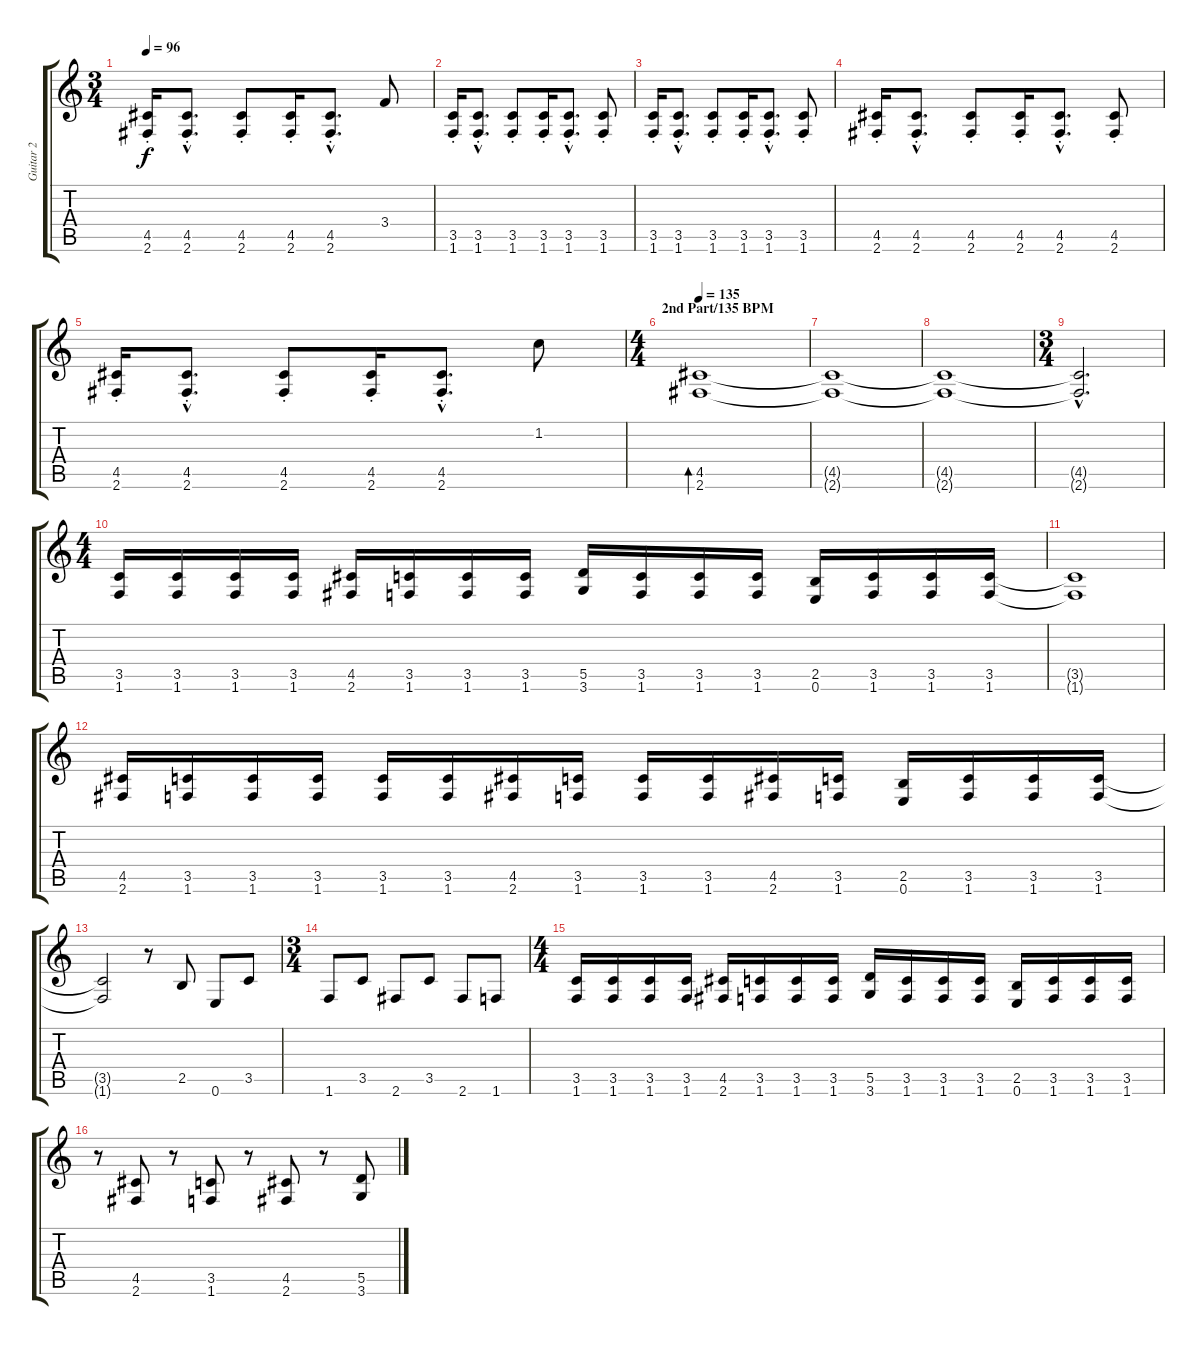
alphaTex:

\track ("Guitar 2" "Guitar 2") {instrument electricguitarmuted}
\staff {score tabs}
\tuning (E4 B3 G3 D3 A2 E2) {hide}
\ts (3 4)
\tempo 96
\clef g2
\ks c
(4.5{st} 2.6{st}).16{dy f} (4.5{hac st} 2.6{hac st}).8{d} (4.5{st} 2.6{st}).8 (4.5{st} 2.6{st}).16 (4.5{hac st} 2.6{hac st}).8{d} 3.4.8 |
(3.5{st} 1.6{st}).16 (3.5{hac st} 1.6{hac st}).8{d} (3.5{st} 1.6{st}).8 (3.5{st} 1.6{st}).16 (3.5{hac st} 1.6{hac st}).8{d} (3.5{st} 1.6{st}).8 |
(3.5{st} 1.6{st}).16 (3.5{hac st} 1.6{hac st}).8{d} (3.5{st} 1.6{st}).8 (3.5{st} 1.6{st}).16 (3.5{hac st} 1.6{hac st}).8{d} (3.5{st} 1.6{st}).8 |
(4.5{st} 2.6{st}).16 (4.5{hac st} 2.6{hac st}).8{d} (4.5{st} 2.6{st}).8 (4.5{st} 2.6{st}).16 (4.5{hac st} 2.6{hac st}).8{d} (4.5{st} 2.6{st}).8 |
(4.5{st} 2.6{st}).16 (4.5{hac st} 2.6{hac st}).8{d} (4.5{st} 2.6{st}).8 (4.5{st} 2.6{st}).16 (4.5{hac st} 2.6{hac st}).8{d} 1.2.8 |
\ts (4 4)
\section ("" "2nd Part/135 BPM")
\tempo 135
(4.5 2.6).1{bd 240 volume 0} |
(4.5{t} 2.6{t}).1 |
(4.5{t} 2.6{t}).1 |
\ts (3 4)
(4.5{hac t} 2.6{hac t}).2{d} |
\ts (4 4)
(3.5 1.6).16{volume 13 balance 0 instrument distortionguitar} (3.5 1.6).16 (3.5 1.6).16 (3.5 1.6).16 (4.5 2.6).16 (3.5 1.6).16 (3.5 1.6).16 (3.5 1.6).16 (5.5 3.6).16 (3.5 1.6).16 (3.5 1.6).16 (3.5 1.6).16 (2.5 0.6).16 (3.5 1.6).16 (3.5 1.6).16 (3.5 1.6).16 |
(3.5{t} 1.6{t}).1 |
(4.5 2.6).16 (3.5 1.6).16 (3.5 1.6).16 (3.5 1.6).16 (3.5 1.6).16 (3.5 1.6).16 (4.5 2.6).16 (3.5 1.6).16 (3.5 1.6).16 (3.5 1.6).16 (4.5 2.6).16 (3.5 1.6).16 (2.5 0.6).16 (3.5 1.6).16 (3.5 1.6).16 (3.5 1.6).16 |
(3.5{t} 1.6{t}).2 r.8 2.5.8 0.6.8 3.5.8 |
\ts (3 4)
1.6.8 3.5.8 2.6.8 3.5.8 2.6.8 1.6.8 |
\ts (4 4)
(3.5 1.6).16 (3.5 1.6).16 (3.5 1.6).16 (3.5 1.6).16 (4.5 2.6).16 (3.5 1.6).16 (3.5 1.6).16 (3.5 1.6).16 (5.5 3.6).16 (3.5 1.6).16 (3.5 1.6).16 (3.5 1.6).16 (2.5 0.6).16 (3.5 1.6).16 (3.5 1.6).16 (3.5 1.6).16 |
r.8 (4.5 2.6).8 r.8 (3.5 1.6).8 r.8 (4.5 2.6).8 r.8 (5.5 3.6).8
